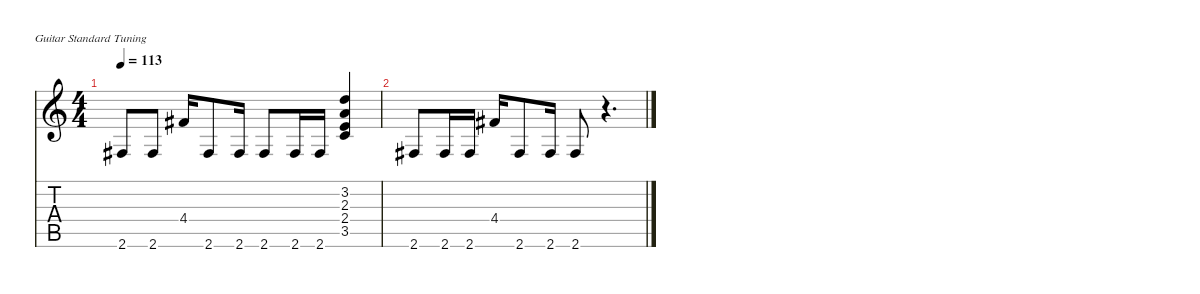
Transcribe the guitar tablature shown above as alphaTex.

\defaultSystemsLayout 4
\hideDynamics
\bracketExtendMode nobrackets
\singleTrackTrackNamePolicy hidden
\multiTrackTrackNamePolicy hidden
\firstSystemTrackNameMode fullname
\firstSystemTrackNameOrientation horizontal
\otherSystemsTrackNameOrientation horizontal
\track ("Guitar" "od.guit.") {mute instrument overdrivenguitar}
\staff {score tabs}
\tuning (E4 B3 G3 D3 A2 E2)
\ts (4 4)
\tempo 113
\clef g2
\ks c
2.6{acc #}.8{dy f beam Up} 2.6{acc #}.8{beam Up} 4.4{acc #}.16{beam Up} 2.6{acc #}.8{beam Up} 2.6{acc #}.16{beam Up} 2.6{acc #}.8{beam Up} 2.6{acc #}.16{beam Up} 2.6{acc #}.16{beam Up} (3.2 2.3 2.4 3.5).4{dy mf beam Up} |
2.6{acc #}.8{dy f beam Up} 2.6{acc #}.16{beam Up} 2.6{acc #}.16{beam Up} 4.4{acc #}.16{beam Up} 2.6{acc #}.8{beam Up} 2.6{acc #}.16{beam Up} 2.6{acc #}.8{beam Up} r.4{d beam Up}
